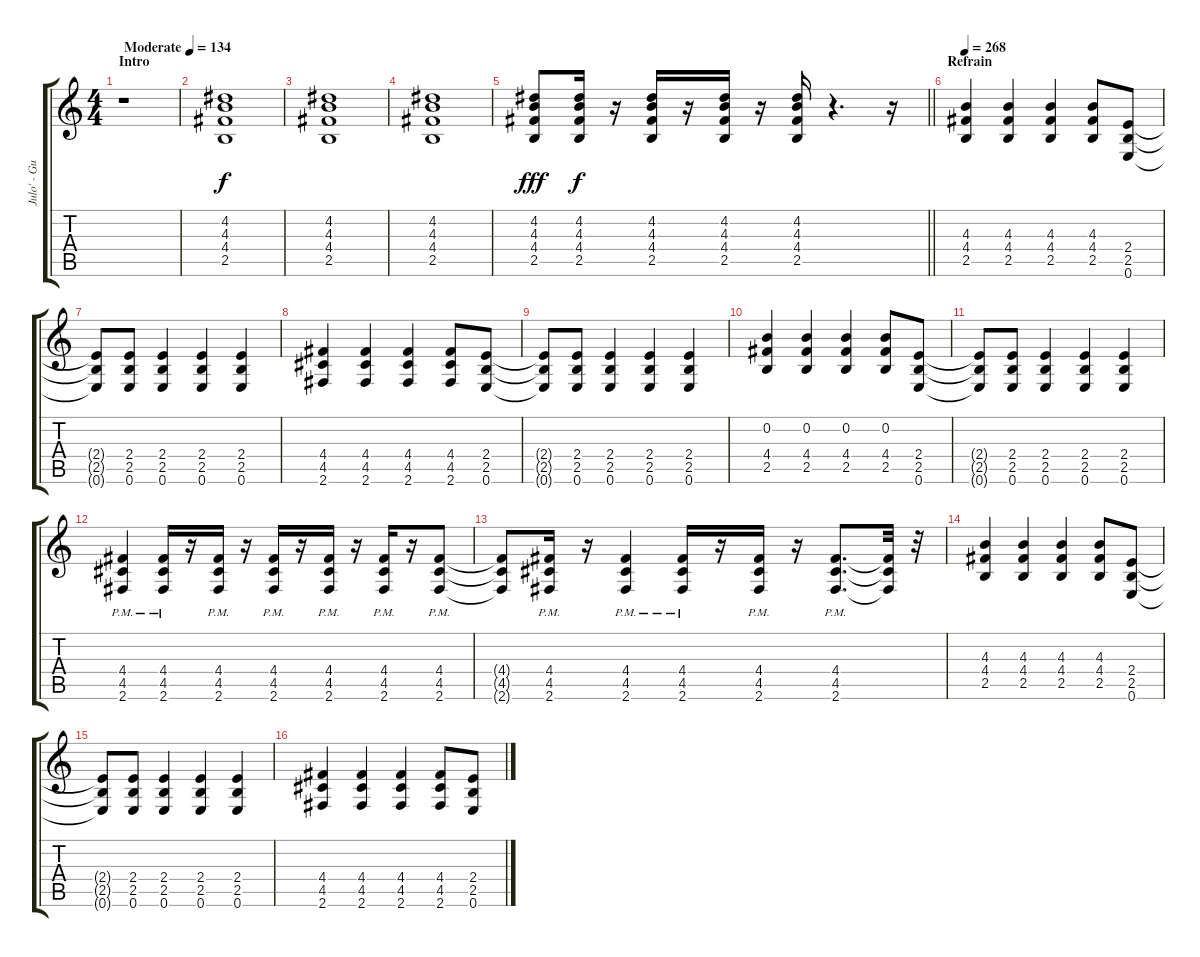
\track ("Julo' - Guitare" "Julo' - Gu") {instrument overdrivenguitar}
\staff {score tabs}
\tuning (E4 B3 G3 D3 A2 E2) {hide}
\ts (4 4)
\section ("" "Intro")
\tempo (134 "Moderate")
\clef g2
\ks c
r.1{dy f instrument overdrivenguitar} |
(4.2 4.3 4.4 2.5).1 |
(4.2 4.3 4.4 2.5).1 |
(4.2 4.3 4.4 2.5).1 |
\barLineRight lightlight
(4.2 4.3 4.4 2.5).8{dy fff} (4.2 4.3 4.4 2.5).16{dy f} r.16 (4.2 4.3 4.4 2.5).16 r.16 (4.2 4.3 4.4 2.5).16 r.16 (4.2 4.3 4.4 2.5).16 r.4{d} r.16 |
\section ("" "Refrain")
\tempo 268
(4.3 4.4 2.5).4 (4.3 4.4 2.5).4 (4.3 4.4 2.5).4 (4.3 4.4 2.5).8 (2.4 2.5 0.6).8 |
(2.4{t} 2.5{t} 0.6{t}).8 (2.4 2.5 0.6).8 (2.4 2.5 0.6).4 (2.4 2.5 0.6).4 (2.4 2.5 0.6).4 |
(4.4 4.5 2.6).4 (4.4 4.5 2.6).4 (4.4 4.5 2.6).4 (4.4 4.5 2.6).8 (2.4 2.5 0.6).8 |
(2.4{t} 2.5{t} 0.6{t}).8 (2.4 2.5 0.6).8 (2.4 2.5 0.6).4 (2.4 2.5 0.6).4 (2.4 2.5 0.6).4 |
(0.2 4.4 2.5).4 (0.2 4.4 2.5).4 (0.2 4.4 2.5).4 (0.2 4.4 2.5).8 (2.4 2.5 0.6).8 |
(2.4{t} 2.5{t} 0.6{t}).8 (2.4 2.5 0.6).8 (2.4 2.5 0.6).4 (2.4 2.5 0.6).4 (2.4 2.5 0.6).4 |
(4.4{pm} 4.5{pm} 2.6{pm}).4 (4.4{pm} 4.5{pm} 2.6{pm}).16 r.16 (4.4{pm} 4.5{pm} 2.6{pm}).16 r.16 (4.4{pm} 4.5{pm} 2.6{pm}).16 r.16 (4.4{pm} 4.5{pm} 2.6{pm}).16 r.16 (4.4{pm} 4.5{pm} 2.6{pm}).16 r.16 (4.4{pm} 4.5{pm} 2.6{pm}).8 |
(4.4{t} 4.5{t} 2.6{t}).8 (4.4{pm} 4.5{pm} 2.6{pm}).16 r.16 (4.4{pm} 4.5{pm} 2.6{pm}).4 (4.4{pm} 4.5{pm} 2.6{pm}).16 r.16 (4.4{pm} 4.5{pm} 2.6{pm}).16 r.16 (4.4{pm} 4.5{pm} 2.6{pm}).8{d} (4.4{t} 4.5{t} 2.6{t}).32 r.32 |
(4.3 4.4 2.5).4 (4.3 4.4 2.5).4 (4.3 4.4 2.5).4 (4.3 4.4 2.5).8 (2.4 2.5 0.6).8 |
(2.4{t} 2.5{t} 0.6{t}).8 (2.4 2.5 0.6).8 (2.4 2.5 0.6).4 (2.4 2.5 0.6).4 (2.4 2.5 0.6).4 |
(4.4 4.5 2.6).4 (4.4 4.5 2.6).4 (4.4 4.5 2.6).4 (4.4 4.5 2.6).8 (2.4 2.5 0.6).8
